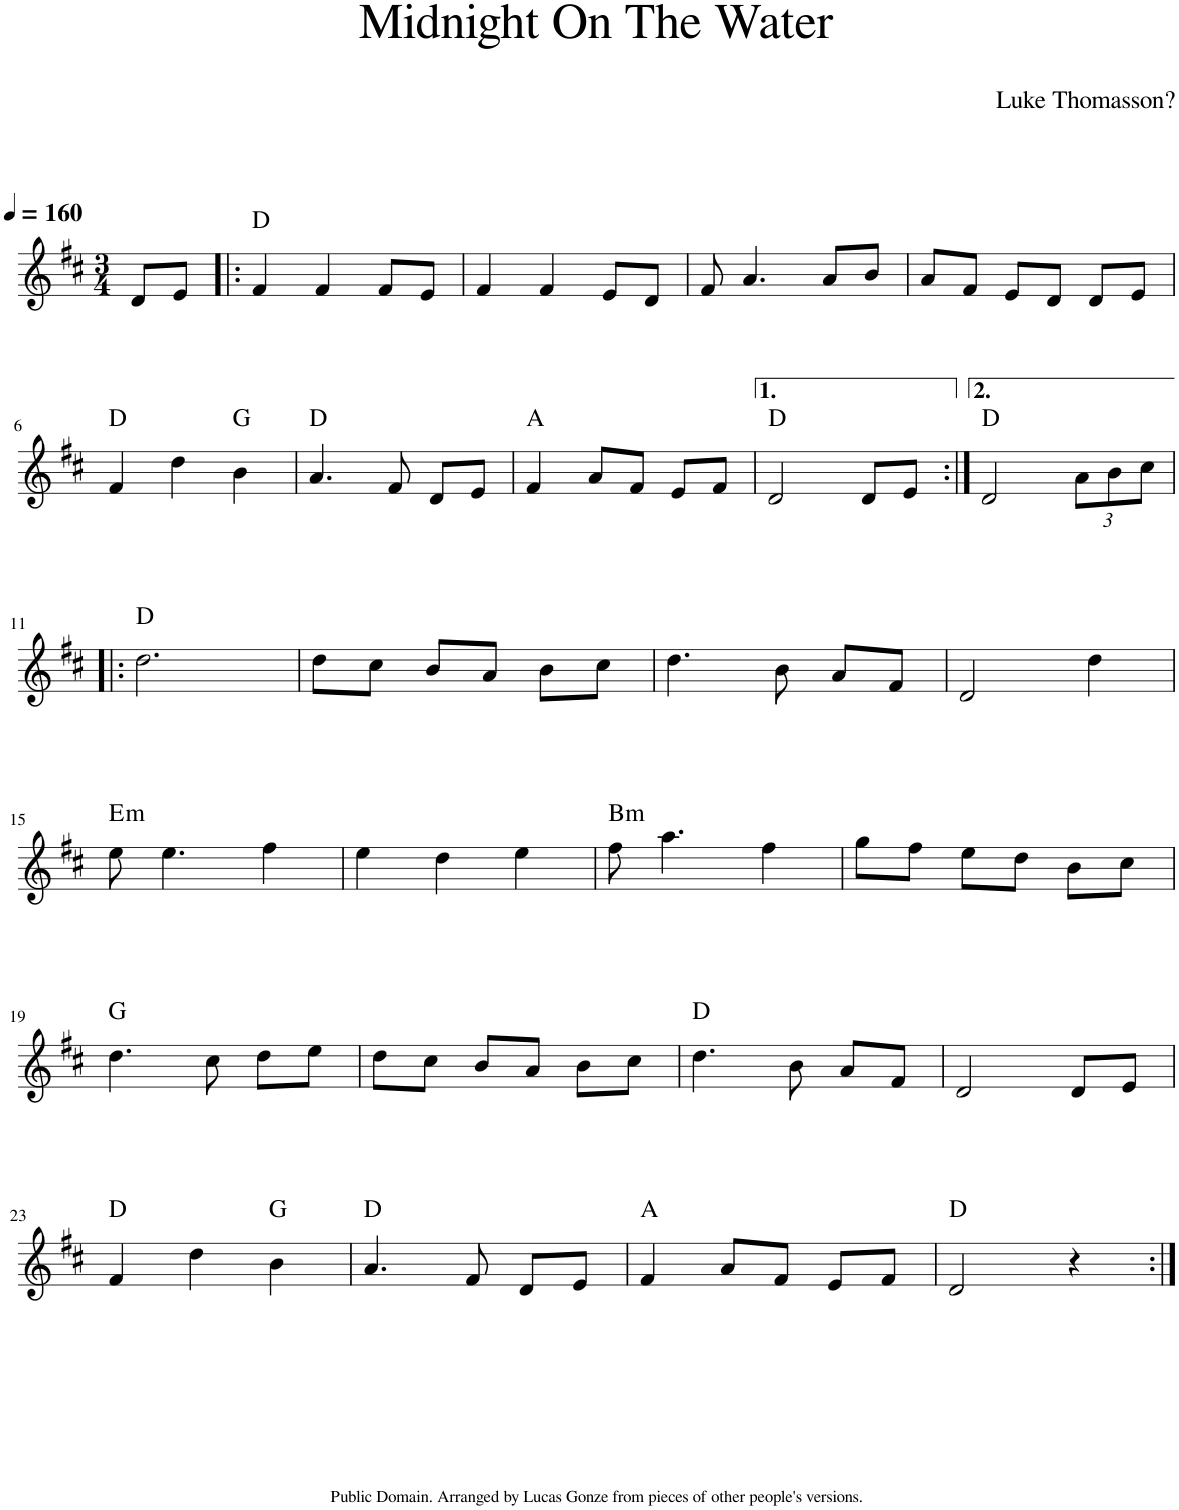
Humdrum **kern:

**kern	**harte
*part1	*part1
*staff1	*
*I"Piano	*
*I'Pno.	*
*clefG2	*
*k[f#c#]	*
*M3/4	*
*MM160	*
=1	=1
8d/L	.
8e/J	.
=2!|:	=2!|:
4f#/	D:maj
4f#/	.
8f#/L	.
8e/J	.
=3	=3
4f#/	.
4f#/	.
8e/L	.
8d/J	.
=4	=4
8f#/	.
4.a/	.
8a/L	.
8b/J	.
=5	=5
8a/L	.
8f#/J	.
8e/L	.
8d/J	.
8d/L	.
8e/J	.
!!LO:LB:g=z
=6	=6
4f#/	D:maj
4dd\	.
4b\	G:maj
=7	=7
4.a/	D:maj
8f#/	.
8d/L	.
8e/J	.
=8	=8
4f#/	A:maj
8a/L	.
8f#/J	.
8e/L	.
8f#/J	.
=9	=9
2d/	D:maj
8d/L	.
8e/J	.
=10:|!	=10:|!
2d/	D:maj
*Xbrackettup	*
12a\L	.
12b\	.
12cc#\J	.
!!LO:LB:g=z
=11!|:	=11!|:
2.dd\	D:maj
=12	=12
8dd\L	.
8cc#\J	.
8b/L	.
8a/J	.
8b\L	.
8cc#\J	.
=13	=13
4.dd\	.
8b\	.
8a/L	.
8f#/J	.
=14	=14
2d/	.
4dd\	.
!!LO:LB:g=z
=15	=15
!	!LO:H:kt=m
8ee\	E:min
4.ee\	.
4ff#\	.
=16	=16
4ee\	.
4dd\	.
4ee\	.
=17	=17
!	!LO:H:kt=m
8ff#\	B:min
4.aa\	.
4ff#\	.
=18	=18
8gg\L	.
8ff#\J	.
8ee\L	.
8dd\J	.
8b\L	.
8cc#\J	.
!!LO:LB:g=z
=19	=19
4.dd\	G:maj
8cc#\	.
8dd\L	.
8ee\J	.
=20	=20
8dd\L	.
8cc#\J	.
8b/L	.
8a/J	.
8b\L	.
8cc#\J	.
=21	=21
4.dd\	D:maj
8b\	.
8a/L	.
8f#/J	.
=22	=22
2d/	.
8d/L	.
8e/J	.
!!LO:LB:g=z
=23	=23
4f#/	D:maj
4dd\	.
4b\	G:maj
=24	=24
4.a/	D:maj
8f#/	.
8d/L	.
8e/J	.
=25	=25
4f#/	A:maj
8a/L	.
8f#/J	.
8e/L	.
8f#/J	.
=26	=26
2d/	D:maj
4r	.
=:|!	=:|!
*-	*-
